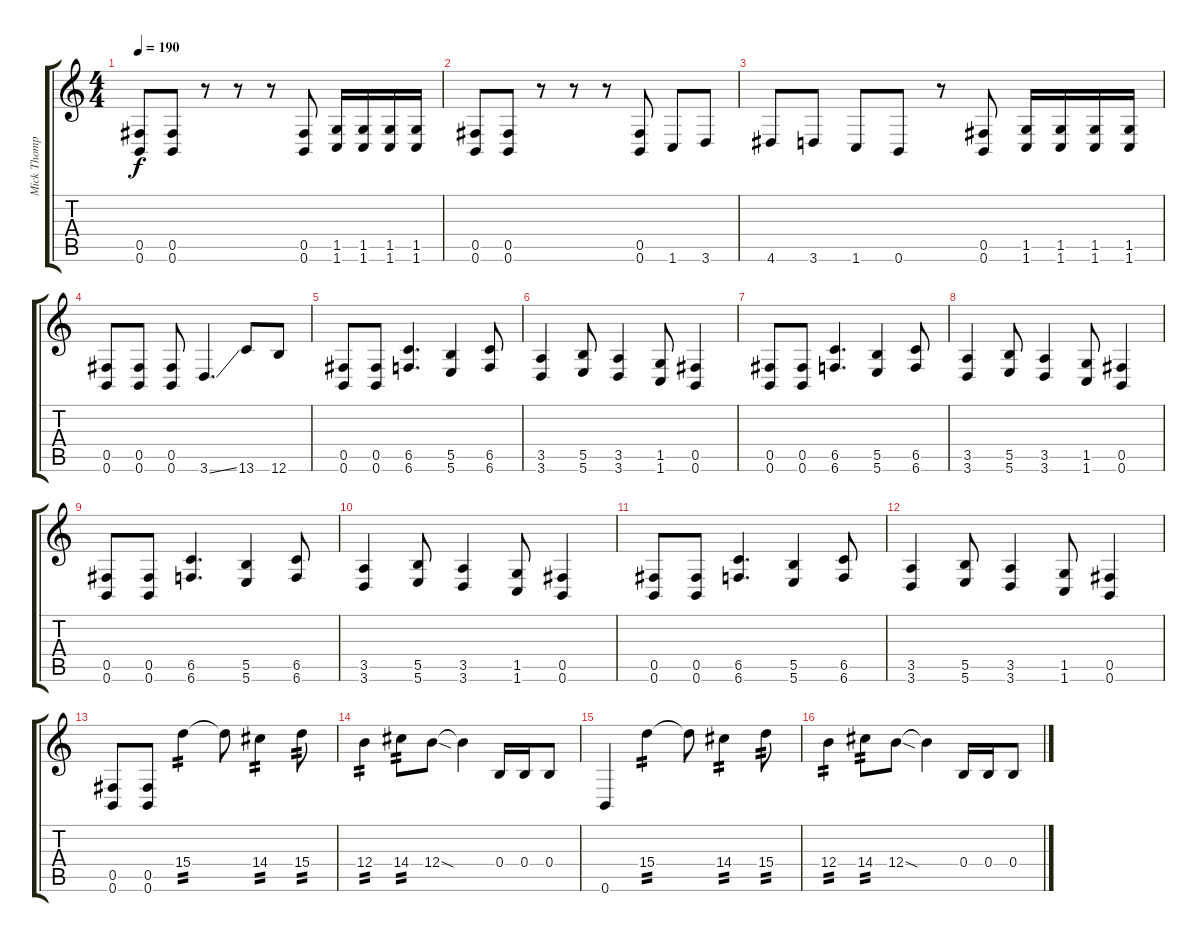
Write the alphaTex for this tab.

\track ("Mick Thompson" "Mick Thomp") {instrument distortionguitar}
\staff {score tabs}
\tuning (Db4 Ab3 E3 B2 Gb2 B1) {hide}
\ts (4 4)
\tempo 190
\clef g2
\ks c
(0.5 0.6).8{dy f} (0.5 0.6).8 r.8 r.8 r.8 (0.5 0.6).8 (1.5 1.6).16 (1.5 1.6).16 (1.5 1.6).16 (1.5 1.6).16 |
(0.5 0.6).8 (0.5 0.6).8 r.8 r.8 r.8 (0.5 0.6).8 1.6.8 3.6.8 |
4.6.8 3.6.8 1.6.8 0.6.8 r.8 (0.5 0.6).8 (1.5 1.6).16 (1.5 1.6).16 (1.5 1.6).16 (1.5 1.6).16 |
(0.5 0.6).8 (0.5 0.6).8 (0.5 0.6).8 3.6{ss}.4{d} 13.6.8 12.6.8 |
(0.5 0.6).8 (0.5 0.6).8 (6.5 6.6).4{d} (5.5 5.6).4 (6.5 6.6).8 |
(3.5 3.6).4 (5.5 5.6).8 (3.5 3.6).4 (1.5 1.6).8 (0.5 0.6).4 |
(0.5 0.6).8 (0.5 0.6).8 (6.5 6.6).4{d} (5.5 5.6).4 (6.5 6.6).8 |
(3.5 3.6).4 (5.5 5.6).8 (3.5 3.6).4 (1.5 1.6).8 (0.5 0.6).4 |
(0.5 0.6).8 (0.5 0.6).8 (6.5 6.6).4{d} (5.5 5.6).4 (6.5 6.6).8 |
(3.5 3.6).4 (5.5 5.6).8 (3.5 3.6).4 (1.5 1.6).8 (0.5 0.6).4 |
(0.5 0.6).8 (0.5 0.6).8 (6.5 6.6).4{d} (5.5 5.6).4 (6.5 6.6).8 |
(3.5 3.6).4 (5.5 5.6).8 (3.5 3.6).4 (1.5 1.6).8 (0.5 0.6).4 |
(0.5 0.6).8 (0.5 0.6).8 15.4.4{tp 2} 15.4{t}.8 14.4.4{tp 2} 15.4.8{tp 2} |
12.4.4{tp 2} 14.4.8{tp 2} 12.4{sod}.8 12.4{t}.4 0.4.16 0.4.16 0.4.8 |
0.6.4 15.4.4{tp 2} 15.4{t}.8 14.4.4{tp 2} 15.4.8{tp 2} |
12.4.4{tp 2} 14.4.8{tp 2} 12.4{sod}.8 12.4{t}.4 0.4.16 0.4.16 0.4.8
